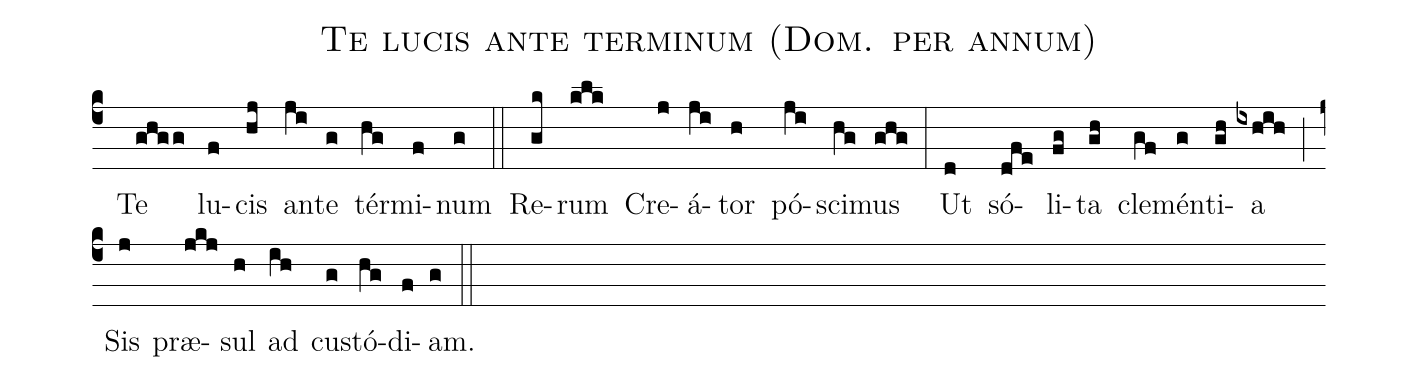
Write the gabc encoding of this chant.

name:Te lucis ante terminum (Dom. per annum);
office-part:Hymnus;
mode:8;
%%
(c4) () Te(ghgg) lu(f)cis(hj) an(ji)te(g) tér(hg)mi(f)num(g) (::) Re(gk)rum(klk) Cre(j)á(ji)tor(h) pó(ji)sci(hg)mus(ghg) (:) Ut(d) só(dfe)li(fg)ta(gh) cle(gf)mén(g)ti(gh)a(ixhih) (;) Sis(j) præ(jkj)sul(h) ad(ih) cu(g)stó(hg)di(f)am.(g) (::)
